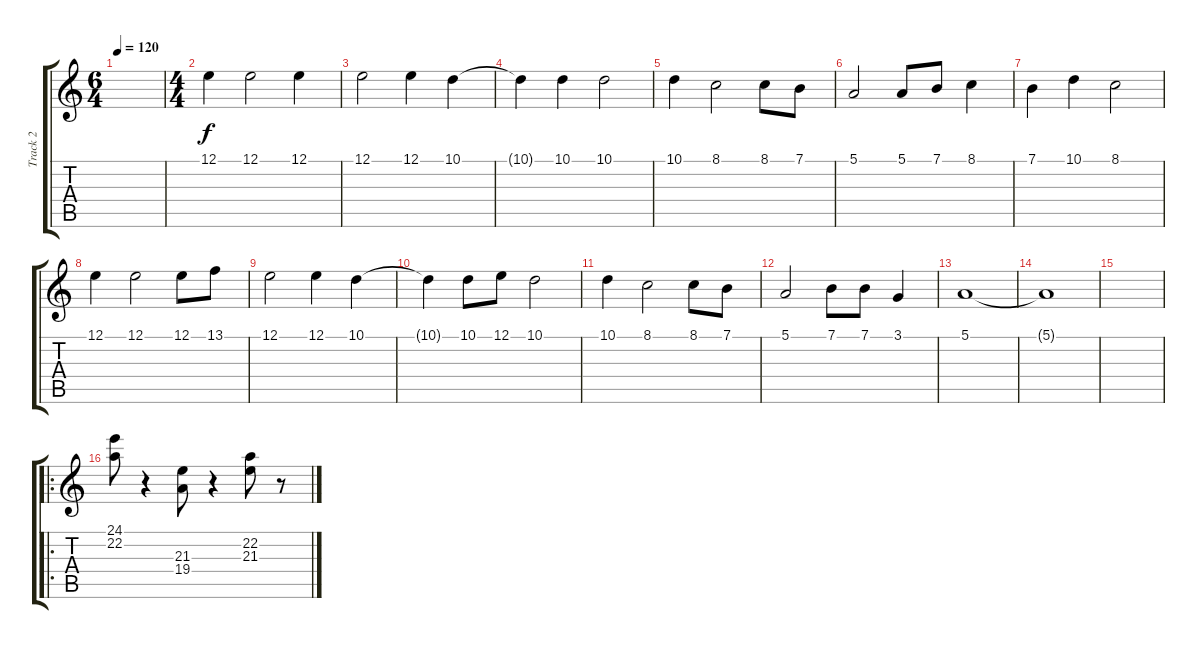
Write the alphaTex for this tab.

\track ("Track 2" "Track 2") {instrument flute}
\staff {score tabs}
\tuning (E4 B3 G3 D3 A2 E2) {hide}
\ts (6 4)
\tempo 120
\clef g2
\ks c
|
\ts (4 4)
12.1.4 12.1.2 12.1.4 |
12.1.2 12.1.4 10.1.4 |
10.1{t}.4 10.1.4 10.1.2 |
10.1.4 8.1.2 8.1.8 7.1.8 |
5.1.2 5.1.8 7.1.8 8.1.4 |
7.1.4 10.1.4 8.1.2 |
12.1.4 12.1.2 12.1.8 13.1.8 |
12.1.2 12.1.4 10.1.4 |
10.1{t}.4 10.1.8 12.1.8 10.1.2 |
10.1.4 8.1.2 8.1.8 7.1.8 |
5.1.2 7.1.8 7.1.8 3.1.4 |
5.1.1 |
5.1{t}.1 |
|
\ro
(24.1 22.2).8 r.4 (21.3 19.4).8 r.4 (22.2 21.3).8 r.8
